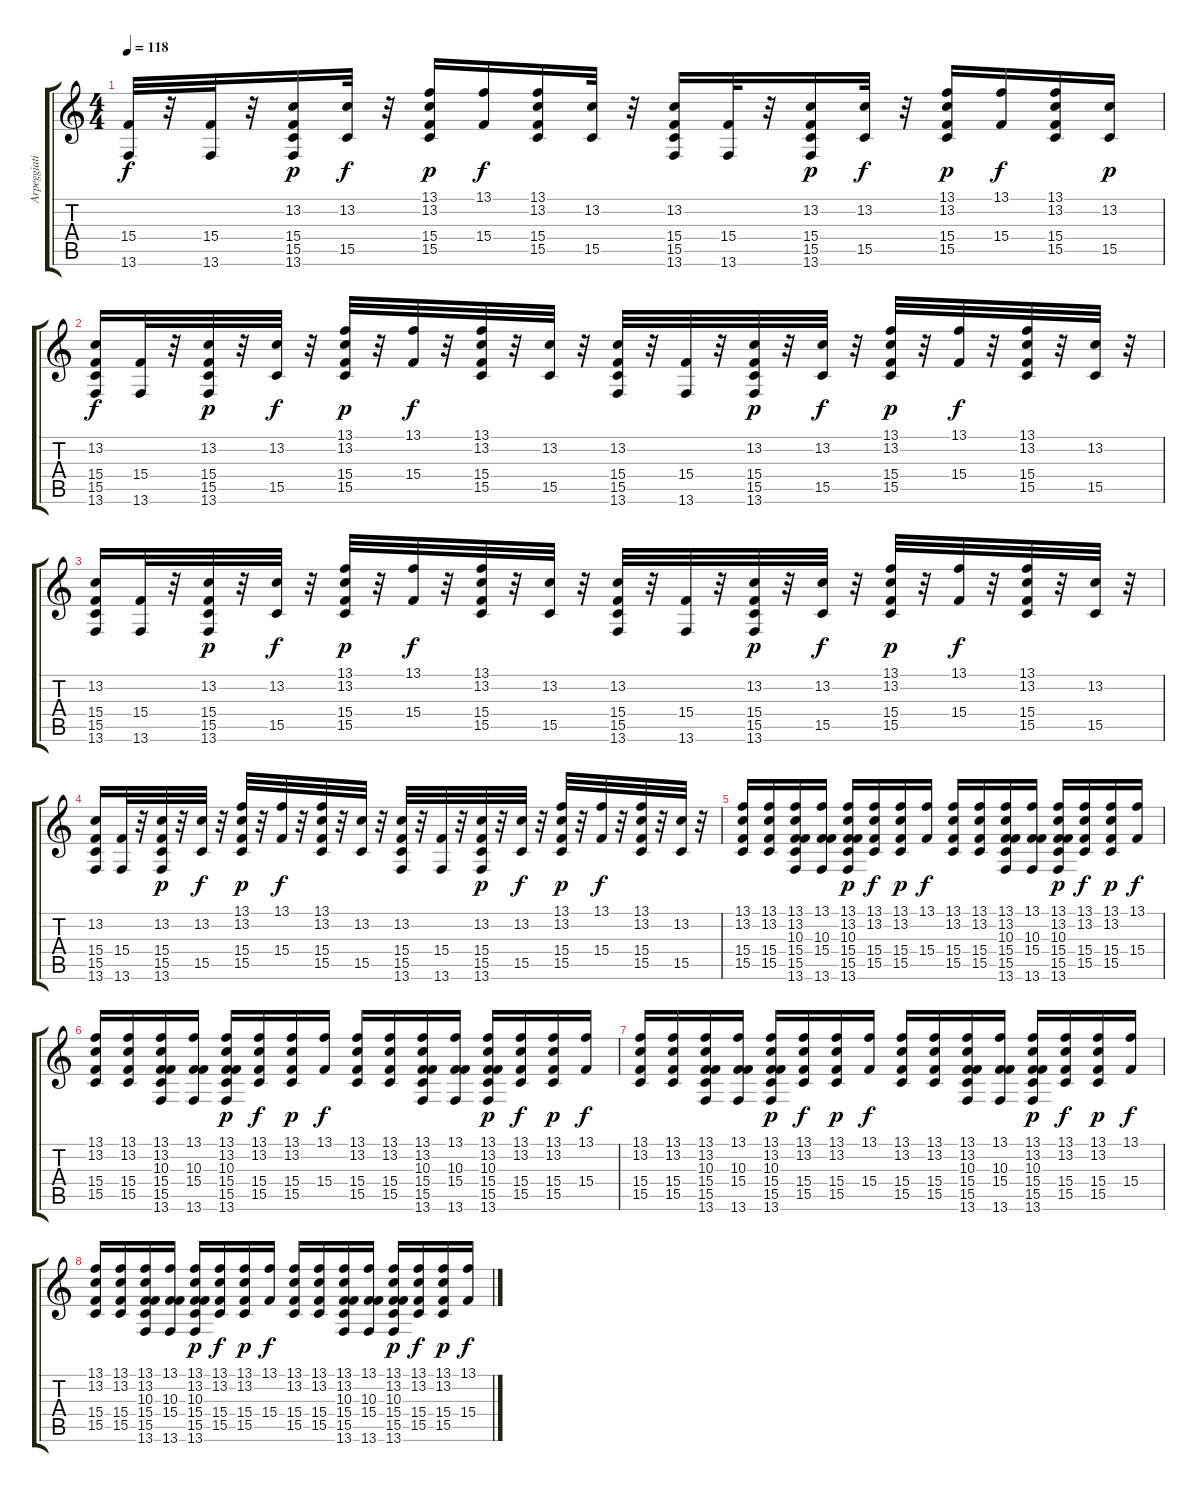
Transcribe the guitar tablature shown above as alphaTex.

\track ("Arpeggiation" "Arpeggiati") {instrument flute}
\staff {score tabs}
\tuning (E4 B3 G3 D3 A2 E2) {hide}
\ts (4 4)
\tempo 118
\clef g2
\ks c
(15.4 13.6).32{dy f} r.32 (15.4 13.6).32 r.32 (13.2 15.4 15.5 13.6).16{dy p} (13.2 15.5).32{dy f} r.32 (13.1 13.2 15.4 15.5).16{dy p} (13.1 15.4).16{dy f} (13.1 13.2 15.4 15.5).16 (13.2 15.5).32 r.32 (13.2 15.4 15.5 13.6).16 (15.4 13.6).32 r.32 (13.2 15.4 15.5 13.6).16{dy p} (13.2 15.5).32{dy f} r.32 (13.1 13.2 15.4 15.5).16{dy p} (13.1 15.4).16{dy f} (13.1 13.2 15.4 15.5).16 (13.2 15.5).16{dy p} |
(13.2 15.4 15.5 13.6).16{dy f} (15.4 13.6).32 r.32 (13.2 15.4 15.5 13.6).32{dy p} r.32 (13.2 15.5).32{dy f} r.32 (13.1 13.2 15.4 15.5).32{dy p} r.32 (13.1 15.4).32{dy f} r.32 (13.1 13.2 15.4 15.5).32 r.32 (13.2 15.5).32 r.32 (13.2 15.4 15.5 13.6).32 r.32 (15.4 13.6).32 r.32 (13.2 15.4 15.5 13.6).32{dy p} r.32 (13.2 15.5).32{dy f} r.32 (13.1 13.2 15.4 15.5).32{dy p} r.32 (13.1 15.4).32{dy f} r.32 (13.1 13.2 15.4 15.5).32 r.32 (13.2 15.5).32 r.32 |
(13.2 15.4 15.5 13.6).16 (15.4 13.6).32 r.32 (13.2 15.4 15.5 13.6).32{dy p} r.32 (13.2 15.5).32{dy f} r.32 (13.1 13.2 15.4 15.5).32{dy p} r.32 (13.1 15.4).32{dy f} r.32 (13.1 13.2 15.4 15.5).32 r.32 (13.2 15.5).32 r.32 (13.2 15.4 15.5 13.6).32 r.32 (15.4 13.6).32 r.32 (13.2 15.4 15.5 13.6).32{dy p} r.32 (13.2 15.5).32{dy f} r.32 (13.1 13.2 15.4 15.5).32{dy p} r.32 (13.1 15.4).32{dy f} r.32 (13.1 13.2 15.4 15.5).32 r.32 (13.2 15.5).32 r.32 |
(13.2 15.4 15.5 13.6).16 (15.4 13.6).32 r.32 (13.2 15.4 15.5 13.6).32{dy p} r.32 (13.2 15.5).32{dy f} r.32 (13.1 13.2 15.4 15.5).32{dy p} r.32 (13.1 15.4).32{dy f} r.32 (13.1 13.2 15.4 15.5).32 r.32 (13.2 15.5).32 r.32 (13.2 15.4 15.5 13.6).32 r.32 (15.4 13.6).32 r.32 (13.2 15.4 15.5 13.6).32{dy p} r.32 (13.2 15.5).32{dy f} r.32 (13.1 13.2 15.4 15.5).32{dy p} r.32 (13.1 15.4).32{dy f} r.32 (13.1 13.2 15.4 15.5).32 r.32 (13.2 15.5).32 r.32 |
(13.1 13.2 15.4 15.5).16 (13.1 13.2 15.4 15.5).16 (13.1 13.2 10.3 15.4 15.5 13.6).16 (13.1 10.3 15.4 13.6).16 (13.1 13.2 10.3 15.4 15.5 13.6).16{dy p} (13.1 13.2 15.4 15.5).16{dy f} (13.1 13.2 15.4 15.5).16{dy p} (13.1 15.4).16{dy f} (13.1 13.2 15.4 15.5).16 (13.1 13.2 15.4 15.5).16 (13.1 13.2 10.3 15.4 15.5 13.6).16 (13.1 10.3 15.4 13.6).16 (13.1 13.2 10.3 15.4 15.5 13.6).16{dy p} (13.1 13.2 15.4 15.5).16{dy f} (13.1 13.2 15.4 15.5).16{dy p} (13.1 15.4).16{dy f} |
(13.1 13.2 15.4 15.5).16 (13.1 13.2 15.4 15.5).16 (13.1 13.2 10.3 15.4 15.5 13.6).16 (13.1 10.3 15.4 13.6).16 (13.1 13.2 10.3 15.4 15.5 13.6).16{dy p} (13.1 13.2 15.4 15.5).16{dy f} (13.1 13.2 15.4 15.5).16{dy p} (13.1 15.4).16{dy f} (13.1 13.2 15.4 15.5).16 (13.1 13.2 15.4 15.5).16 (13.1 13.2 10.3 15.4 15.5 13.6).16 (13.1 10.3 15.4 13.6).16 (13.1 13.2 10.3 15.4 15.5 13.6).16{dy p} (13.1 13.2 15.4 15.5).16{dy f} (13.1 13.2 15.4 15.5).16{dy p} (13.1 15.4).16{dy f} |
(13.1 13.2 15.4 15.5).16 (13.1 13.2 15.4 15.5).16 (13.1 13.2 10.3 15.4 15.5 13.6).16 (13.1 10.3 15.4 13.6).16 (13.1 13.2 10.3 15.4 15.5 13.6).16{dy p} (13.1 13.2 15.4 15.5).16{dy f} (13.1 13.2 15.4 15.5).16{dy p} (13.1 15.4).16{dy f} (13.1 13.2 15.4 15.5).16 (13.1 13.2 15.4 15.5).16 (13.1 13.2 10.3 15.4 15.5 13.6).16 (13.1 10.3 15.4 13.6).16 (13.1 13.2 10.3 15.4 15.5 13.6).16{dy p} (13.1 13.2 15.4 15.5).16{dy f} (13.1 13.2 15.4 15.5).16{dy p} (13.1 15.4).16{dy f} |
(13.1 13.2 15.4 15.5).16 (13.1 13.2 15.4 15.5).16 (13.1 13.2 10.3 15.4 15.5 13.6).16 (13.1 10.3 15.4 13.6).16 (13.1 13.2 10.3 15.4 15.5 13.6).16{dy p} (13.1 13.2 15.4 15.5).16{dy f} (13.1 13.2 15.4 15.5).16{dy p} (13.1 15.4).16{dy f} (13.1 13.2 15.4 15.5).16 (13.1 13.2 15.4 15.5).16 (13.1 13.2 10.3 15.4 15.5 13.6).16 (13.1 10.3 15.4 13.6).16 (13.1 13.2 10.3 15.4 15.5 13.6).16{dy p} (13.1 13.2 15.4 15.5).16{dy f} (13.1 13.2 15.4 15.5).16{dy p} (13.1 15.4).16{dy f}
